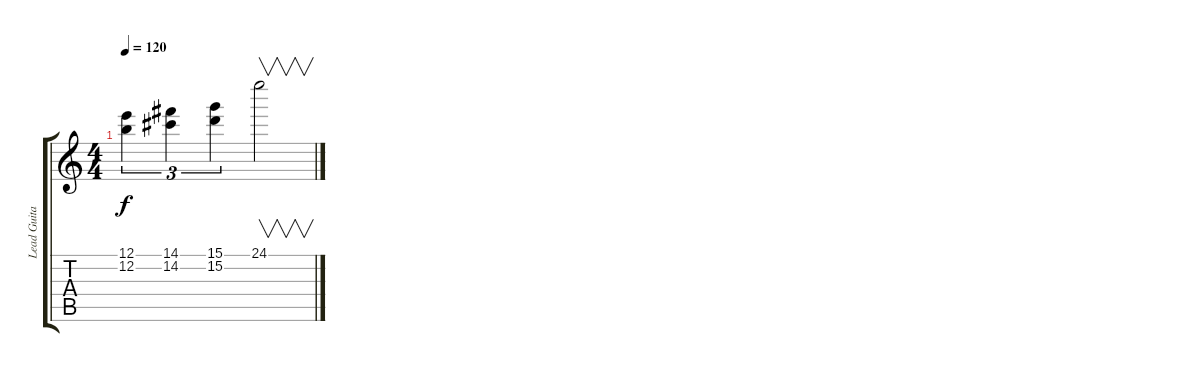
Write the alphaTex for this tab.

\track ("Lead Guitar" "Lead Guita") {instrument distortionguitar}
\staff {score tabs}
\tuning (E4 B3 G3 D3 A2 E2) {hide}
\ts (4 4)
\tempo 120
\clef g2
\ks c
(12.1 12.2).4{tu (3 2) dy f} (14.1 14.2).4{tu (3 2)} (15.1 15.2).4{tu (3 2)} 24.1.2{v}
